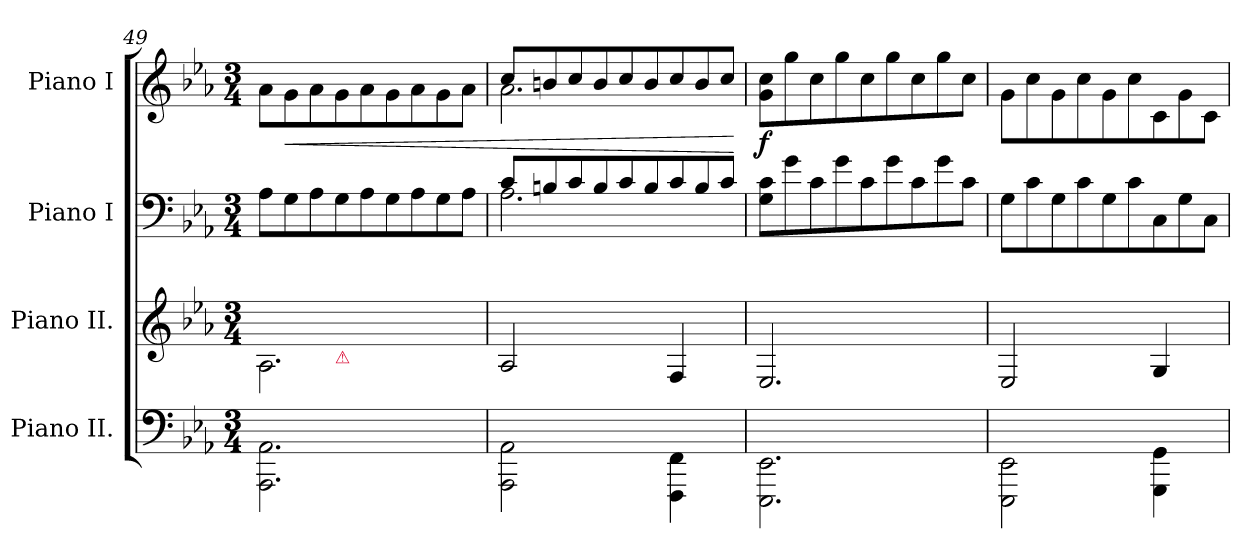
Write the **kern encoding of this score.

**kern	**kern	**kern	**kern	**dynam
*part4	*part3	*part2	*part1	*part1
*staff4	*staff3	*staff2	*staff1	*staff1
*I"Piano II.	*I"Piano II.	*I"Piano I	*I"Piano I	*
*clefF4	*clefG2	*clefF4	*clefG2	*
*k[b-e-a-]	*k[b-e-a-]	*k[b-e-a-]	*k[b-e-a-]	*
*M3/4	*M3/4	*M3/4	*M3/4	*
*	*	*Xtuplet	*Xtuplet	*
=49	=49	=49	=49	=49
*	*^	*	*	*
2.AAA-\ 2.AA-\	2.A-\	4ryy	12A-\L	12a-\L	.
!	!	!	!	!	!LO:HP:b
.	.	.	12G\	12g\	<
.	.	.	12A-\	12a-\	.
!	!	!LO:TX:b:i:color=crimson:t=⚠	!	!	!
.	.	2ryy	12G\	12g\	.
.	.	.	12A-\	12a-\	.
.	.	.	12G\	12g\	.
.	.	.	12A-\	12a-\	.
.	.	.	12G\	12g\	.
.	.	.	12A-\J	12a-\J	.
*	*v	*v	*	*	*
=50	=50	=50	=50	=50
*	*	*^	*^	*
2AAA-\ 2AA-\	2A-/	12c/L	2.A-\	12cc/L	2.a-\	.
.	.	12Bn/	.	12bn/	.	.
.	.	12c/	.	12cc/	.	.
.	.	12B/	.	12b/	.	.
.	.	12c/	.	12cc/	.	.
.	.	12B/	.	12b/	.	.
4FFF\ 4FF\	4F/	12c/	.	12cc/	.	.
.	.	12B/	.	12b/	.	.
.	.	12c/J	.	12cc/J	.	.
*	*	*v	*v	*	*	*
*	*	*	*v	*v	*
.	.	.	.	[
=51	=51	=51	=51	=51
2.EEE-\ 2.EE-\	2.E-/	12G\ 12c\L	12g\ 12cc\L	f
.	.	12g\	12gg\	.
.	.	12c\	12cc\	.
.	.	12g\	12gg\	.
.	.	12c\	12cc\	.
.	.	12g\	12gg\	.
.	.	12c\	12cc\	.
.	.	12g\	12gg\	.
.	.	12c\J	12cc\J	.
=52	=52	=52	=52	=52
2EEE-\ 2EE-\	2E-/	12G\L	12g\L	.
.	.	12c\	12cc\	.
.	.	12G\	12g\	.
.	.	12c\	12cc\	.
.	.	12G\	12g\	.
.	.	12c\	12cc\	.
4GGG\ 4GG\	4G/	12C\	12c\	.
.	.	12G\	12g\	.
.	.	12C\J	12c\J	.
=	=	=	=	=
*-	*-	*-	*-	*-
